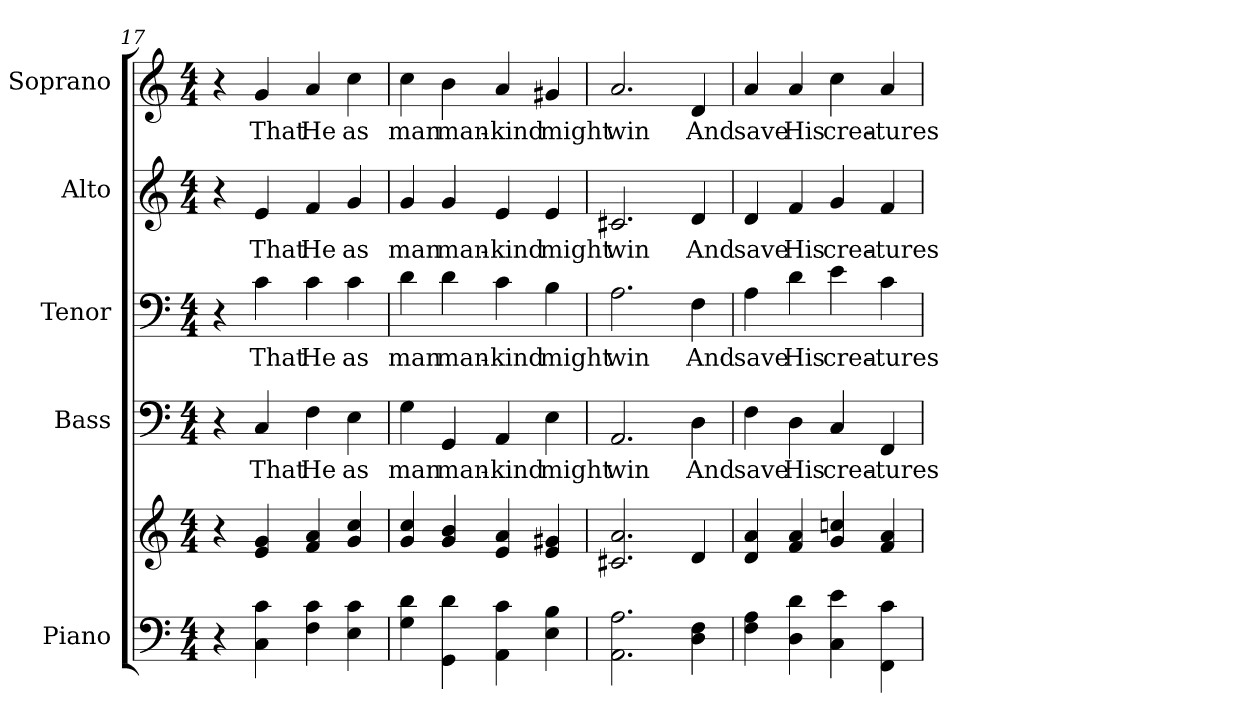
**kern	**kern	**kern	**text	**kern	**text	**kern	**text	**kern	**text
*part5	*part5	*part4	*part4	*part3	*part3	*part2	*part2	*part1	*part1
*staff6	*staff5	*staff4	*staff4	*staff3	*staff3	*staff2	*staff2	*staff1	*staff1
*I"Piano	*	*I"Bass	*	*I"Tenor	*	*I"Alto	*	*I"Soprano	*
*I'Pno.	*	*I'B.	*	*I'T.	*	*I'A.	*	*I'S.	*
!!LO:PB:g=z
*clefF4	*clefG2	*clefF4	*	*clefF4	*	*clefG2	*	*clefG2	*
*k[]	*k[]	*k[]	*	*k[]	*	*k[]	*	*k[]	*
*C:	*C:	*C:	*	*C:	*	*C:	*	*C:	*
*M4/4	*M4/4	*M4/4	*	*M4/4	*	*M4/4	*	*M4/4	*
=17	=17	=17	=17	=17	=17	=17	=17	=17	=17
4r	4r	4r	.	4r	.	4r	.	4r	.
!	!	!	!LO:LY:b:color=#000000	!	!	!	!	!	!
!	!	!	!	!	!LO:LY:b:color=#000000	!	!	!	!
!	!	!	!	!	!	!	!LO:LY:b:color=#000000	!	!
!	!	!	!	!	!	!	!	!	!LO:LY:b:color=#000000
4Ci\ 4ci	4ei/ 4gi	4Ci/	That	4ci\	That	4ei/	That	4gi/	That
!	!	!	!LO:LY:b:color=#000000	!	!	!	!	!	!
!	!	!	!	!	!LO:LY:b:color=#000000	!	!	!	!
!	!	!	!	!	!	!	!LO:LY:b:color=#000000	!	!
!	!	!	!	!	!	!	!	!	!LO:LY:b:color=#000000
4Fi\ 4ci	4fi/ 4ai	4Fi\	He	4ci\	He	4fi/	He	4ai/	He
!	!	!	!LO:LY:b:color=#000000	!	!	!	!	!	!
!	!	!	!	!	!LO:LY:b:color=#000000	!	!	!	!
!	!	!	!	!	!	!	!LO:LY:b:color=#000000	!	!
!	!	!	!	!	!	!	!	!	!LO:LY:b:color=#000000
4Ei\ 4ci	4gi/ 4cci	4Ei\	as	4ci\	as	4gi/	as	4cci\	as
=18	=18	=18	=18	=18	=18	=18	=18	=18	=18
!	!	!	!LO:LY:b:color=#000000	!	!	!	!	!	!
!	!	!	!	!	!LO:LY:b:color=#000000	!	!	!	!
!	!	!	!	!	!	!	!LO:LY:b:color=#000000	!	!
!	!	!	!	!	!	!	!	!	!LO:LY:b:color=#000000
4Gi\ 4di	4gi/ 4cci	4Gi\	man	4di\	man	4gi/	man	4cci\	man
!	!	!	!LO:LY:b:color=#000000	!	!	!	!	!	!
!	!	!	!	!	!LO:LY:b:color=#000000	!	!	!	!
!	!	!	!	!	!	!	!LO:LY:b:color=#000000	!	!
!	!	!	!	!	!	!	!	!	!LO:LY:b:color=#000000
4GGi\ 4di	4gi/ 4bi	4GGi/	man-	4di\	man-	4gi/	man-	4bi\	man-
!	!	!	!LO:LY:b:color=#000000	!	!	!	!	!	!
!	!	!	!	!	!LO:LY:b:color=#000000	!	!	!	!
!	!	!	!	!	!	!	!LO:LY:b:color=#000000	!	!
!	!	!	!	!	!	!	!	!	!LO:LY:b:color=#000000
4AAi\ 4ci	4ei/ 4ai	4AAi/	-kind	4ci\	-kind	4ei/	-kind	4ai/	-kind
!	!	!	!LO:LY:b:color=#000000	!	!	!	!	!	!
!	!	!	!	!	!LO:LY:b:color=#000000	!	!	!	!
!	!	!	!	!	!	!	!LO:LY:b:color=#000000	!	!
!	!	!	!	!	!	!	!	!	!LO:LY:b:color=#000000
4Ei\ 4Bi	4ei/ 4g#Xi	4Ei\	might	4Bi\	might	4ei/	might	4g#Xi/	might
!!LO:PB:g=z
=19	=19	=19	=19	=19	=19	=19	=19	=19	=19
!	!	!	!LO:LY:b:color=#000000	!	!	!	!	!	!
!	!	!	!	!	!LO:LY:b:color=#000000	!	!	!	!
!	!	!	!	!	!	!	!LO:LY:b:color=#000000	!	!
!	!	!	!	!	!	!	!	!	!LO:LY:b:color=#000000
2.AAi\ 2.Ai	2.c#Xi/ 2.ai	2.AAi/	win	2.Ai\	win	2.c#Xi/	win	2.ai/	win
!	!	!	!LO:LY:b:color=#000000	!	!	!	!	!	!
!	!	!	!	!	!LO:LY:b:color=#000000	!	!	!	!
!	!	!	!	!	!	!	!LO:LY:b:color=#000000	!	!
!	!	!	!	!	!	!	!	!	!LO:LY:b:color=#000000
4Di\ 4Fi	4di/	4Di\	And	4Fi\	And	4di/	And	4di/	And
=20	=20	=20	=20	=20	=20	=20	=20	=20	=20
!	!	!	!LO:LY:b:color=#000000	!	!	!	!	!	!
!	!	!	!	!	!LO:LY:b:color=#000000	!	!	!	!
!	!	!	!	!	!	!	!LO:LY:b:color=#000000	!	!
!	!	!	!	!	!	!	!	!	!LO:LY:b:color=#000000
4Fi\ 4Ai	4di/ 4ai	4Fi\	save	4Ai\	save	4di/	save	4ai/	save
!	!	!	!LO:LY:b:color=#000000	!	!	!	!	!	!
!	!	!	!	!	!LO:LY:b:color=#000000	!	!	!	!
!	!	!	!	!	!	!	!LO:LY:b:color=#000000	!	!
!	!	!	!	!	!	!	!	!	!LO:LY:b:color=#000000
4Di\ 4di	4fi/ 4ai	4Di\	His	4di\	His	4fi/	His	4ai/	His
!	!	!	!LO:LY:b:color=#000000	!	!	!	!	!	!
!	!	!	!	!	!LO:LY:b:color=#000000	!	!	!	!
!	!	!	!	!	!	!	!LO:LY:b:color=#000000	!	!
!	!	!	!	!	!	!	!	!	!LO:LY:b:color=#000000
4Ci\ 4ei	4gi/ 4ccni	4Ci/	crea-	4ei\	crea-	4gi/	crea-	4cci\	crea-
!	!	!	!LO:LY:b:color=#000000	!	!	!	!	!	!
!	!	!	!	!	!LO:LY:b:color=#000000	!	!	!	!
!	!	!	!	!	!	!	!LO:LY:b:color=#000000	!	!
!	!	!	!	!	!	!	!	!	!LO:LY:b:color=#000000
4FFi\ 4ci	4fi/ 4ai	4FFi/	-tures	4ci\	-tures	4fi/	-tures	4ai/	-tures
=	=	=	=	=	=	=	=	=	=
*-	*-	*-	*-	*-	*-	*-	*-	*-	*-
